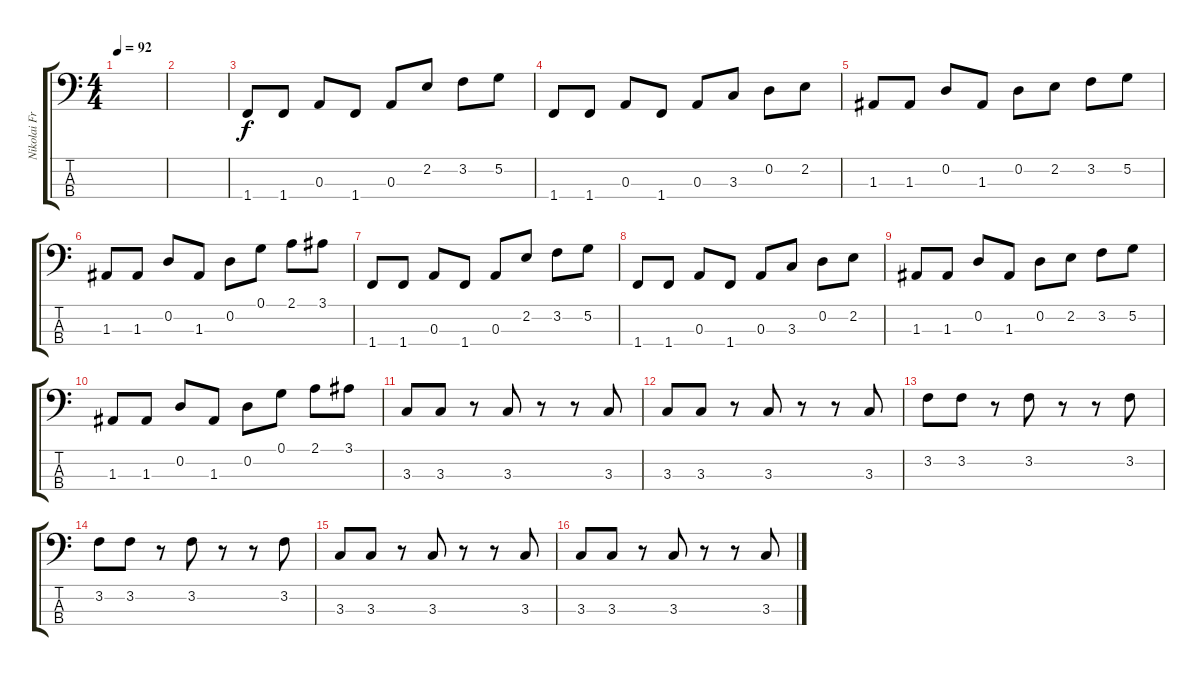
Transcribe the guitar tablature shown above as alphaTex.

\track ("Nikolai Fraiture" "Nikolai Fr") {instrument electricbasspick}
\staff {score tabs}
\tuning (G2 D2 A1 E1) {hide}
\ts (4 4)
\tempo 92
\clef f4
\ks c
|
|
1.4.8 1.4.8 0.3.8 1.4.8 0.3.8 2.2.8 3.2.8 5.2.8 |
1.4.8 1.4.8 0.3.8 1.4.8 0.3.8 3.3.8 0.2.8 2.2.8 |
1.3.8 1.3.8 0.2.8 1.3.8 0.2.8 2.2.8 3.2.8 5.2.8 |
1.3.8 1.3.8 0.2.8 1.3.8 0.2.8 0.1.8 2.1.8 3.1.8 |
1.4.8 1.4.8 0.3.8 1.4.8 0.3.8 2.2.8 3.2.8 5.2.8 |
1.4.8 1.4.8 0.3.8 1.4.8 0.3.8 3.3.8 0.2.8 2.2.8 |
1.3.8 1.3.8 0.2.8 1.3.8 0.2.8 2.2.8 3.2.8 5.2.8 |
1.3.8 1.3.8 0.2.8 1.3.8 0.2.8 0.1.8 2.1.8 3.1.8 |
3.3.8 3.3.8 r.8 3.3.8 r.8 r.8 3.3.8 |
3.3.8 3.3.8 r.8 3.3.8 r.8 r.8 3.3.8 |
3.2.8 3.2.8 r.8 3.2.8 r.8 r.8 3.2.8 |
3.2.8 3.2.8 r.8 3.2.8 r.8 r.8 3.2.8 |
3.3.8 3.3.8 r.8 3.3.8 r.8 r.8 3.3.8 |
3.3.8 3.3.8 r.8 3.3.8 r.8 r.8 3.3.8
